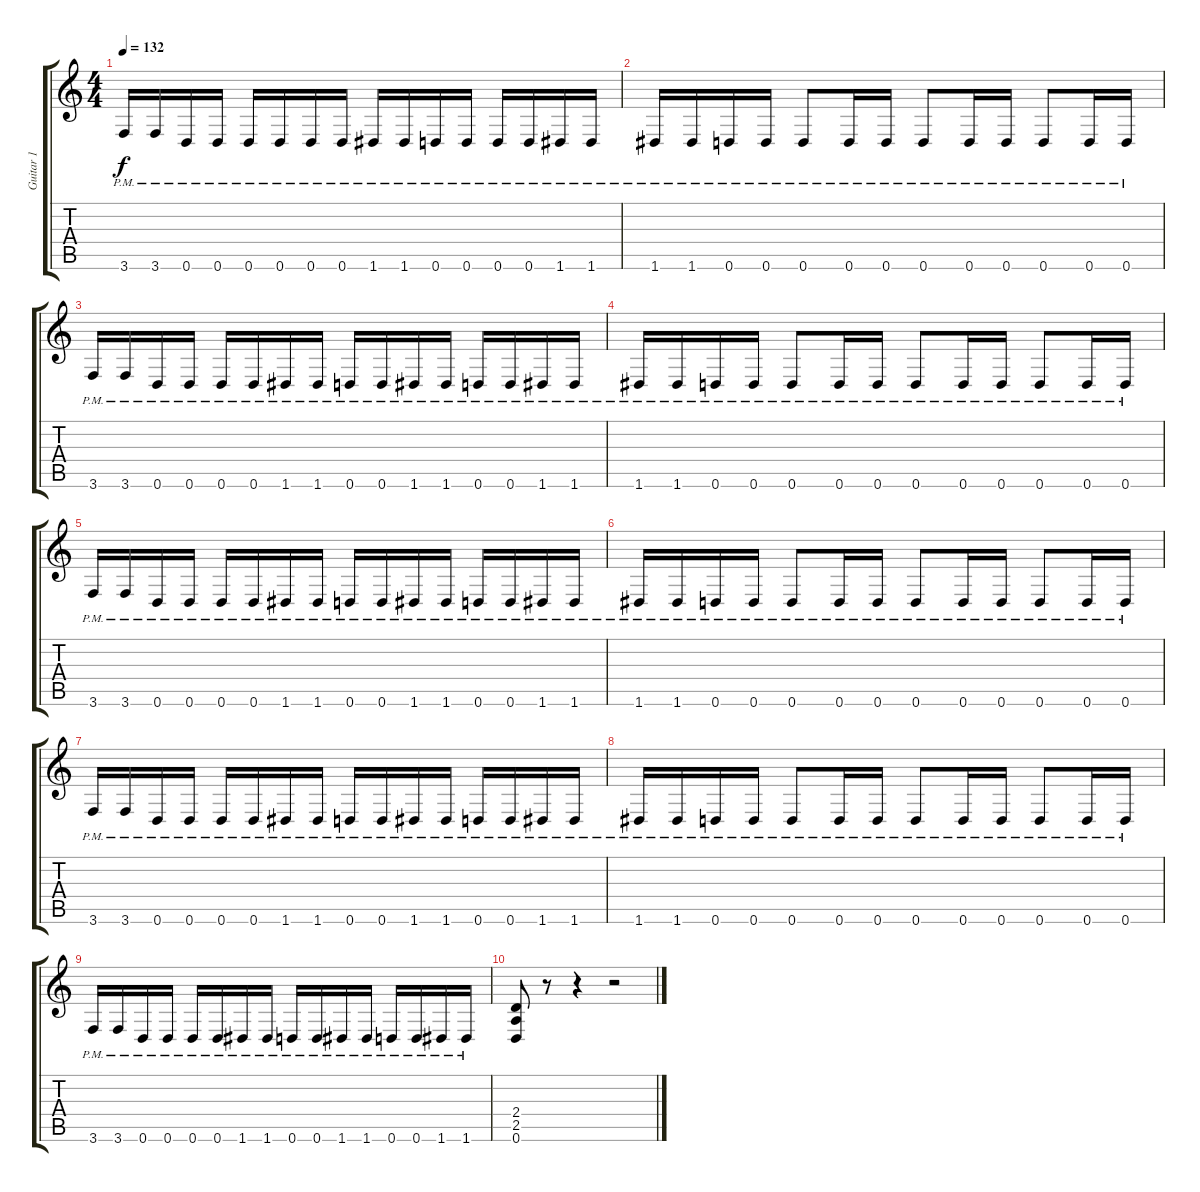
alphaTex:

\track ("Guitar 1" "Guitar 1") {instrument distortionguitar}
\staff {score tabs}
\tuning (D4 A3 F3 C3 G2 D2) {hide}
\ts (4 4)
\tempo 132
\clef g2
\ks c
3.6{pm}.16{dy f} 3.6{pm}.16 0.6{pm}.16 0.6{pm}.16 0.6{pm}.16 0.6{pm}.16 0.6{pm}.16 0.6{pm}.16 1.6{pm}.16 1.6{pm}.16 0.6{pm}.16 0.6{pm}.16 0.6{pm}.16 0.6{pm}.16 1.6{pm}.16 1.6{pm}.16 |
1.6{pm}.16 1.6{pm}.16 0.6{pm}.16 0.6{pm}.16 0.6{pm}.8 0.6{pm}.16 0.6{pm}.16 0.6{pm}.8 0.6{pm}.16 0.6{pm}.16 0.6{pm}.8 0.6{pm}.16 0.6{pm}.16 |
3.6{pm}.16 3.6{pm}.16 0.6{pm}.16 0.6{pm}.16 0.6{pm}.16 0.6{pm}.16 1.6{pm}.16 1.6{pm}.16 0.6{pm}.16 0.6{pm}.16 1.6{pm}.16 1.6{pm}.16 0.6{pm}.16 0.6{pm}.16 1.6{pm}.16 1.6{pm}.16 |
1.6{pm}.16 1.6{pm}.16 0.6{pm}.16 0.6{pm}.16 0.6{pm}.8 0.6{pm}.16 0.6{pm}.16 0.6{pm}.8 0.6{pm}.16 0.6{pm}.16 0.6{pm}.8 0.6{pm}.16 0.6{pm}.16 |
3.6{pm}.16 3.6{pm}.16 0.6{pm}.16 0.6{pm}.16 0.6{pm}.16 0.6{pm}.16 1.6{pm}.16 1.6{pm}.16 0.6{pm}.16 0.6{pm}.16 1.6{pm}.16 1.6{pm}.16 0.6{pm}.16 0.6{pm}.16 1.6{pm}.16 1.6{pm}.16 |
1.6{pm}.16 1.6{pm}.16 0.6{pm}.16 0.6{pm}.16 0.6{pm}.8 0.6{pm}.16 0.6{pm}.16 0.6{pm}.8 0.6{pm}.16 0.6{pm}.16 0.6{pm}.8 0.6{pm}.16 0.6{pm}.16 |
3.6{pm}.16 3.6{pm}.16 0.6{pm}.16 0.6{pm}.16 0.6{pm}.16 0.6{pm}.16 1.6{pm}.16 1.6{pm}.16 0.6{pm}.16 0.6{pm}.16 1.6{pm}.16 1.6{pm}.16 0.6{pm}.16 0.6{pm}.16 1.6{pm}.16 1.6{pm}.16 |
1.6{pm}.16 1.6{pm}.16 0.6{pm}.16 0.6{pm}.16 0.6{pm}.8 0.6{pm}.16 0.6{pm}.16 0.6{pm}.8 0.6{pm}.16 0.6{pm}.16 0.6{pm}.8 0.6{pm}.16 0.6{pm}.16 |
3.6{pm}.16 3.6{pm}.16 0.6{pm}.16 0.6{pm}.16 0.6{pm}.16 0.6{pm}.16 1.6{pm}.16 1.6{pm}.16 0.6{pm}.16 0.6{pm}.16 1.6{pm}.16 1.6{pm}.16 0.6{pm}.16 0.6{pm}.16 1.6{pm}.16 1.6{pm}.16 |
(2.4 2.5 0.6).8 r.8 r.4 r.2
